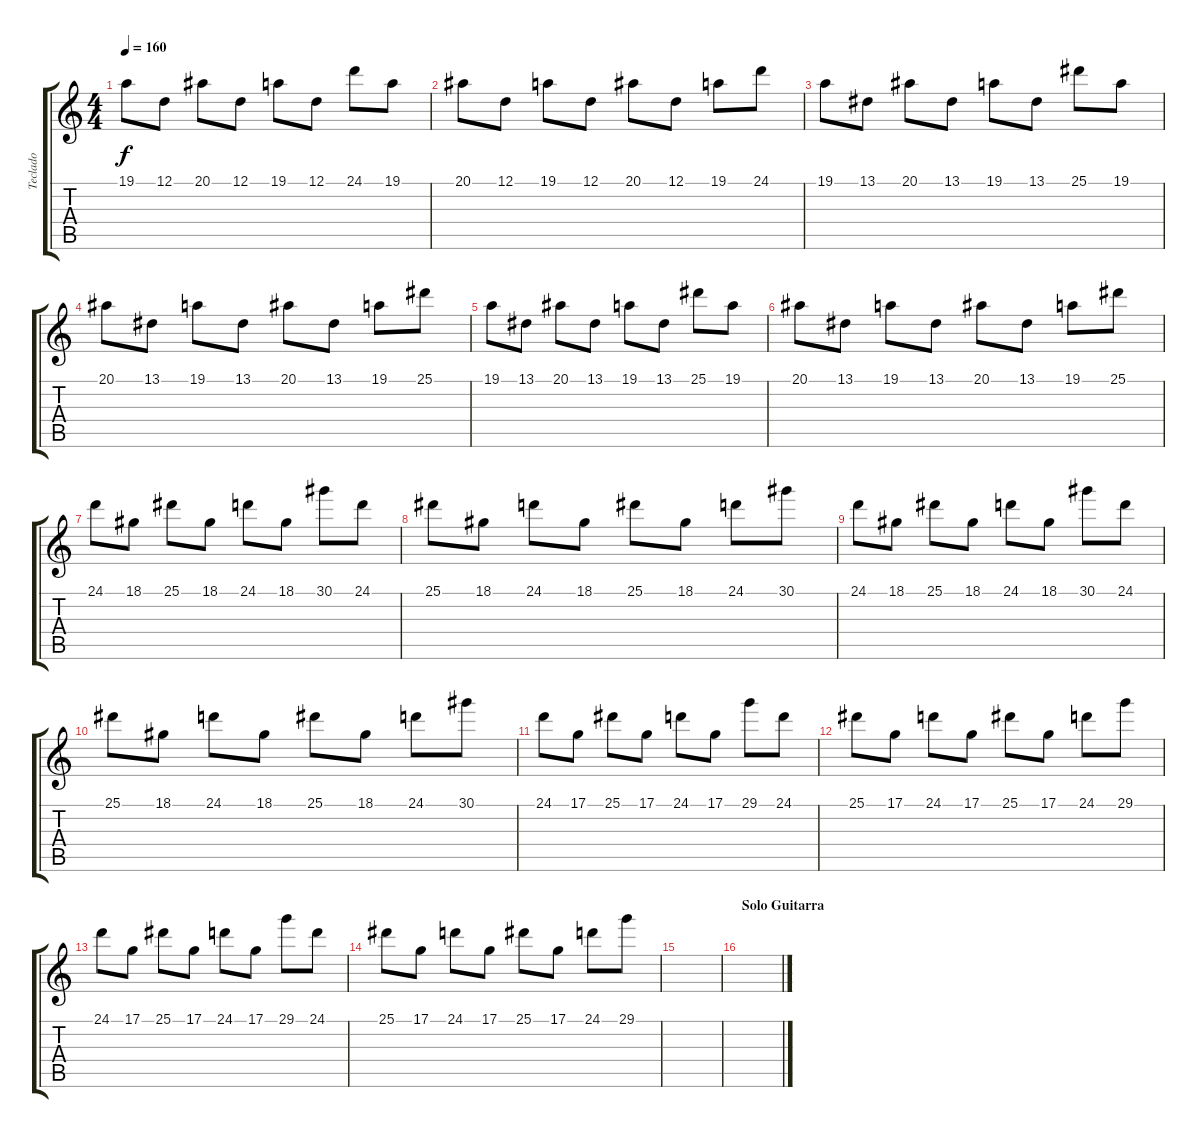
\track ("Teclado" "Teclado") {instrument pad1newage}
\staff {score tabs}
\tuning (D4 A3 F3 C3 G2 D2) {hide}
\ts (4 4)
\tempo 160
\clef g2
\ks c
19.1.8{dy f} 12.1.8 20.1.8 12.1.8 19.1.8 12.1.8 24.1.8 19.1.8 |
20.1.8 12.1.8 19.1.8 12.1.8 20.1.8 12.1.8 19.1.8 24.1.8 |
19.1.8 13.1.8 20.1.8 13.1.8 19.1.8 13.1.8 25.1.8 19.1.8 |
20.1.8 13.1.8 19.1.8 13.1.8 20.1.8 13.1.8 19.1.8 25.1.8 |
19.1.8 13.1.8 20.1.8 13.1.8 19.1.8 13.1.8 25.1.8 19.1.8 |
20.1.8 13.1.8 19.1.8 13.1.8 20.1.8 13.1.8 19.1.8 25.1.8 |
24.1.8 18.1.8 25.1.8 18.1.8 24.1.8 18.1.8 30.1.8 24.1.8 |
25.1.8 18.1.8 24.1.8 18.1.8 25.1.8 18.1.8 24.1.8 30.1.8 |
24.1.8 18.1.8 25.1.8 18.1.8 24.1.8 18.1.8 30.1.8 24.1.8 |
25.1.8 18.1.8 24.1.8 18.1.8 25.1.8 18.1.8 24.1.8 30.1.8 |
24.1.8 17.1.8 25.1.8 17.1.8 24.1.8 17.1.8 29.1.8 24.1.8 |
25.1.8 17.1.8 24.1.8 17.1.8 25.1.8 17.1.8 24.1.8 29.1.8 |
24.1.8 17.1.8 25.1.8 17.1.8 24.1.8 17.1.8 29.1.8 24.1.8 |
25.1.8 17.1.8 24.1.8 17.1.8 25.1.8 17.1.8 24.1.8 29.1.8 |
|
\section ("" "Solo Guitarra")
